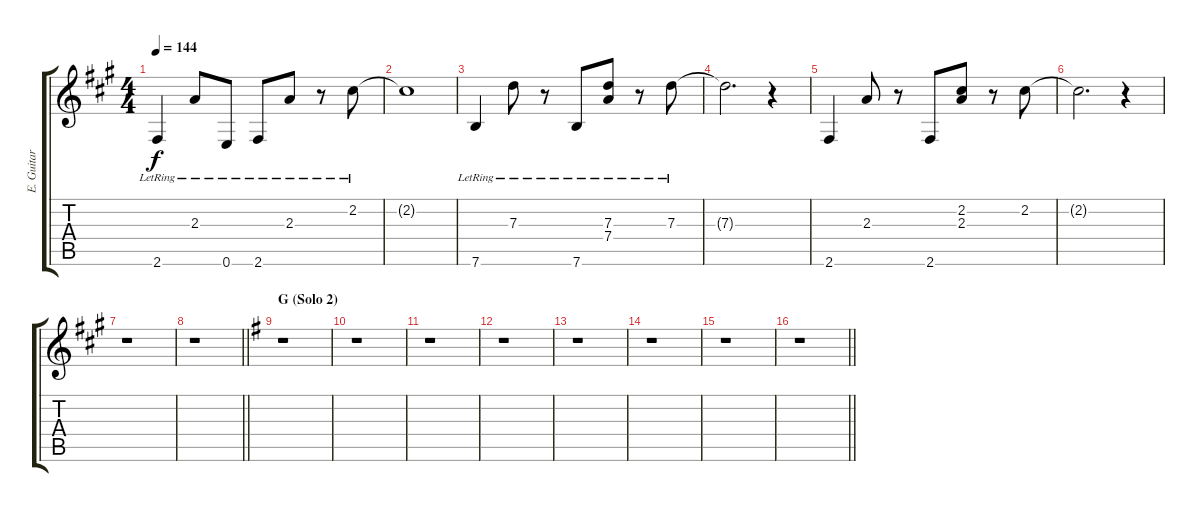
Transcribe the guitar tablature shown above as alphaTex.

\track ("E. Guitar IV" "E. Guitar ") {instrument electricguitarjazz}
\staff {score tabs}
\tuning (E4 B3 G3 D3 A2 E2) {hide}
\ts (4 4)
\tempo 144
\clef g2
\ks a
2.6{lr}.4{dy f} 2.3{lr}.8 0.6{lr}.8 2.6{lr}.8 2.3{lr}.8 r.8 2.2{lr}.8 |
2.2{t}.1 |
7.6{lr}.4 7.3{lr}.8 r.8 7.6{lr}.8 (7.3{lr} 7.4{lr}).8 r.8 7.3{lr}.8 |
7.3{t}.2{d} r.4 |
2.6.4 2.3.8 r.8 2.6.8 (2.2 2.3).8 r.8 2.2.8 |
2.2{t}.2{d} r.4 |
r.1 |
\barLineRight lightlight
r.1 |
\section ("" "G (Solo 2)")
\ks g
r.1 |
r.1 |
r.1 |
r.1 |
r.1 |
r.1 |
r.1 |
\barLineRight lightlight
r.1
